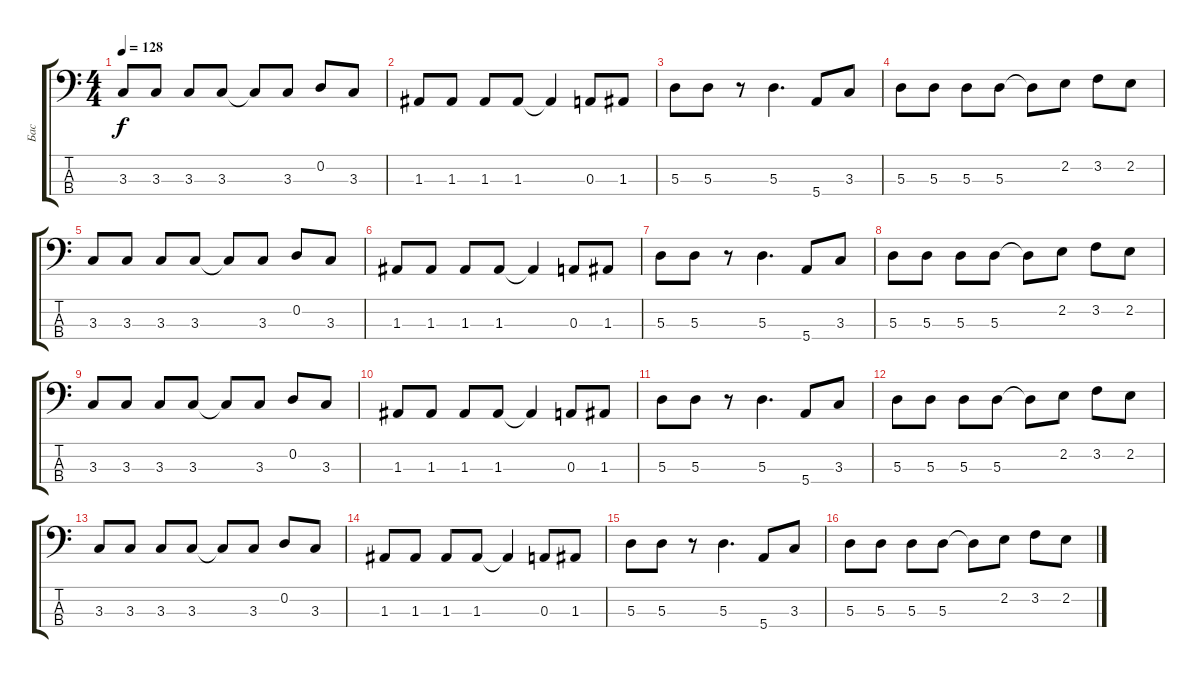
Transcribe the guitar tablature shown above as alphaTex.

\track ("Бас" "Бас") {instrument electricbassfinger}
\staff {score tabs}
\tuning (G2 D2 A1 E1) {hide}
\ts (4 4)
\tempo 128
\clef f4
\ks c
3.3.8{dy f} 3.3.8 3.3.8 3.3.8 3.3{t}.8 3.3.8 0.2.8 3.3.8 |
1.3.8 1.3.8 1.3.8 1.3.8 1.3{t}.4 0.3.8 1.3.8 |
5.3.8 5.3.8 r.8 5.3.4{d} 5.4.8 3.3.8 |
5.3.8 5.3.8 5.3.8 5.3.8 5.3{t}.8 2.2.8 3.2.8 2.2.8 |
3.3.8 3.3.8 3.3.8 3.3.8 3.3{t}.8 3.3.8 0.2.8 3.3.8 |
1.3.8 1.3.8 1.3.8 1.3.8 1.3{t}.4 0.3.8 1.3.8 |
5.3.8 5.3.8 r.8 5.3.4{d} 5.4.8 3.3.8 |
5.3.8 5.3.8 5.3.8 5.3.8 5.3{t}.8 2.2.8 3.2.8 2.2.8 |
3.3.8 3.3.8 3.3.8 3.3.8 3.3{t}.8 3.3.8 0.2.8 3.3.8 |
1.3.8 1.3.8 1.3.8 1.3.8 1.3{t}.4 0.3.8 1.3.8 |
5.3.8 5.3.8 r.8 5.3.4{d} 5.4.8 3.3.8 |
5.3.8 5.3.8 5.3.8 5.3.8 5.3{t}.8 2.2.8 3.2.8 2.2.8 |
3.3.8 3.3.8 3.3.8 3.3.8 3.3{t}.8 3.3.8 0.2.8 3.3.8 |
1.3.8 1.3.8 1.3.8 1.3.8 1.3{t}.4 0.3.8 1.3.8 |
5.3.8 5.3.8 r.8 5.3.4{d} 5.4.8 3.3.8 |
5.3.8 5.3.8 5.3.8 5.3.8 5.3{t}.8 2.2.8 3.2.8 2.2.8
